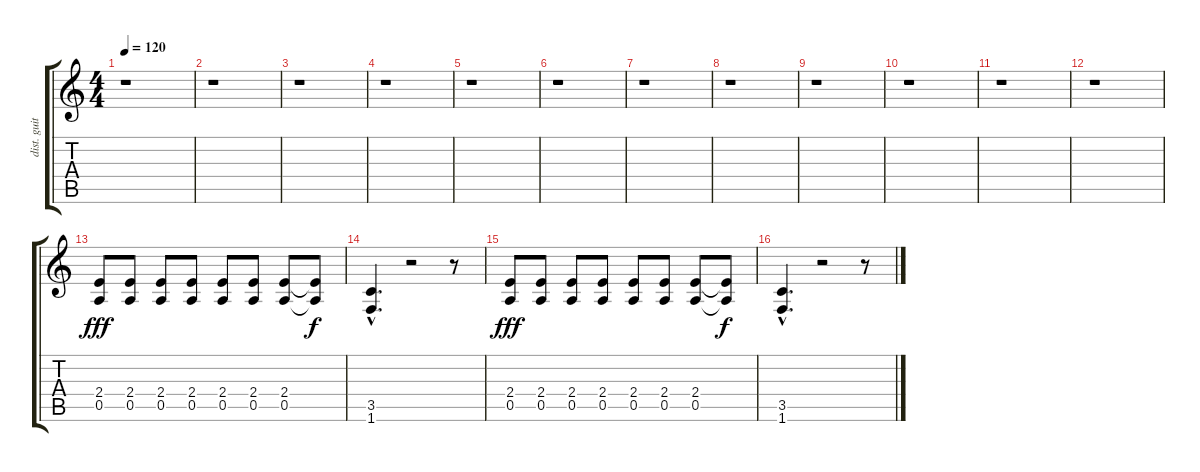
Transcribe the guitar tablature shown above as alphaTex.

\track ("dist. guitar1" "dist. guit") {instrument distortionguitar}
\staff {score tabs}
\tuning (E4 B3 G3 D3 A2 E2) {hide}
\ts (4 4)
\tempo 120
\clef g2
\ks c
r.1{dy fff} |
r.1 |
r.1 |
r.1 |
r.1 |
r.1 |
r.1 |
r.1 |
r.1 |
r.1 |
r.1 |
r.1 |
(2.4 0.5).8 (2.4 0.5).8 (2.4 0.5).8 (2.4 0.5).8 (2.4 0.5).8 (2.4 0.5).8 (2.4 0.5).8 (2.4{t} 0.5{t}).8{dy f} |
(3.5{hac} 1.6{hac}).4{d} r.2 r.8 |
(2.4 0.5).8{dy fff} (2.4 0.5).8 (2.4 0.5).8 (2.4 0.5).8 (2.4 0.5).8 (2.4 0.5).8 (2.4 0.5).8 (2.4{t} 0.5{t}).8{dy f} |
(3.5{hac} 1.6{hac}).4{d} r.2 r.8
